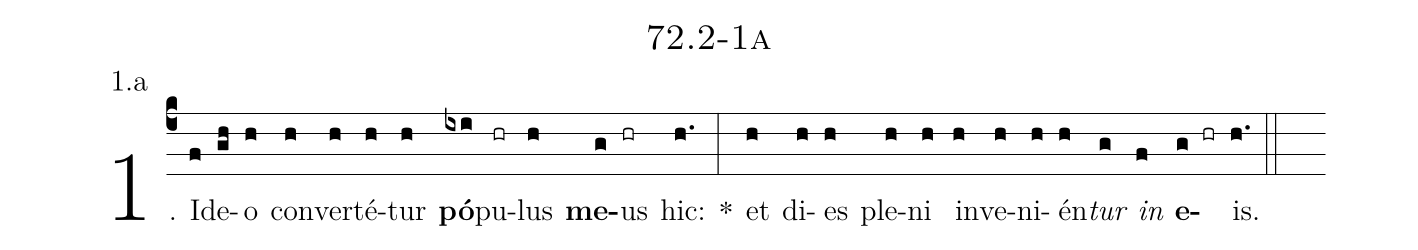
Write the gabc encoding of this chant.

name: 72.2-1a;
annotation: 1.a;
%%
(c4)1. Id(f)e(gh)o(h) con(h)ver(h)té(h)tur(h) <b>pó</b>(ixi)pu(hr)lus(h) <b>me</b>(g)us(hr) hic:(h.) *(:) et(h) di(h)es(h) ple(h)ni(h) in(h)ve(h)ni(h)én(h)<i>tur</i>(g) <i>in</i>(f) <b>e</b>(g hr)is.(h.) (::)


%E(h) u(h) o(g) u(f) a(g) e.(h.) (::)
